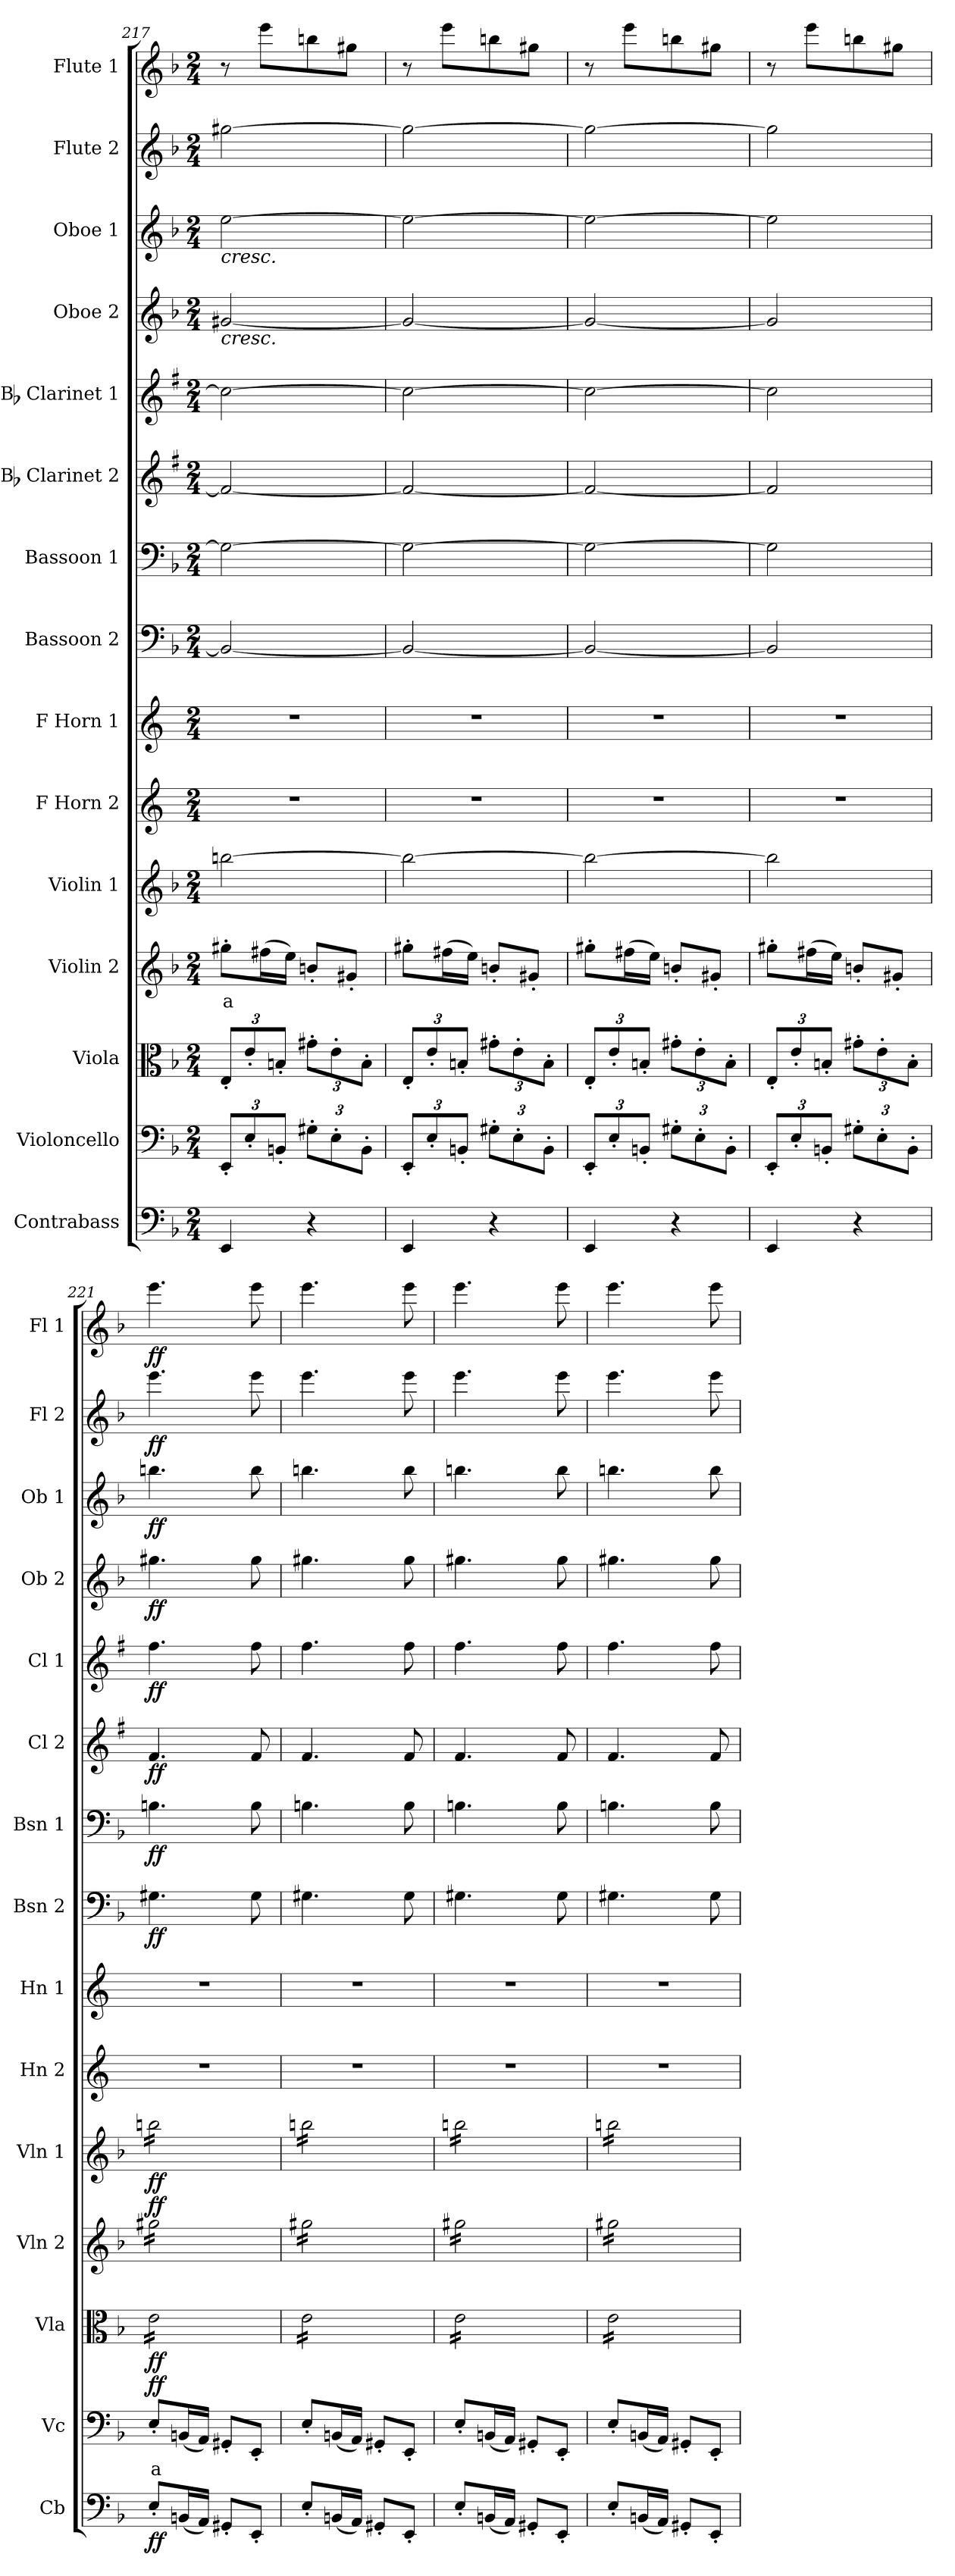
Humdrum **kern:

**kern	**dynam	**kern	**text	**dynam	**kern	**dynam	**kern	**text	**dynam	**kern	**dynam	**kern	**kern	**kern	**dynam	**kern	**dynam	**kern	**dynam	**kern	**dynam	**kern	**dynam	**kern	**dynam	**kern	**dynam	**kern	**dynam
*part15	*part15	*part14	*part14	*part14	*part13	*part13	*part12	*part12	*part12	*part11	*part11	*part10	*part9	*part8	*part8	*part7	*part7	*part6	*part6	*part5	*part5	*part4	*part4	*part3	*part3	*part2	*part2	*part1	*part1
*staff15	*staff15	*staff14	*staff14	*staff14	*staff13	*staff13	*staff12	*staff12	*staff12	*staff11	*staff11	*staff10	*staff9	*staff8	*staff8	*staff7	*staff7	*staff6	*staff6	*staff5	*staff5	*staff4	*staff4	*staff3	*staff3	*staff2	*staff2	*staff1	*staff1
*I"Contrabass	*	*I"Violoncello	*	*	*I"Viola	*	*I"Violin 2	*	*	*I"Violin 1	*	*I"F Horn 2	*I"F Horn 1	*I"Bassoon 2	*	*I"Bassoon 1	*	*I"Bb Clarinet 2	*	*I"Bb Clarinet 1	*	*I"Oboe 2	*	*I"Oboe 1	*	*I"Flute 2	*	*I"Flute 1	*
*I'Cb	*	*I'Vc	*	*	*I'Vla	*	*I'Vln 2	*	*	*I'Vln 1	*	*I'Hn 2	*I'Hn 1	*I'Bsn 2	*	*I'Bsn 1	*	*I'Cl 2	*	*I'Cl 1	*	*I'Ob 2	*	*I'Ob 1	*	*I'Fl 2	*	*I'Fl 1	*
!!LO:PB:g=z
*clefF4	*	*clefF4	*	*	*clefC3	*	*clefG2	*	*	*clefG2	*	*clefG2	*clefG2	*clefF4	*	*clefF4	*	*clefG2	*	*clefG2	*	*clefG2	*	*clefG2	*	*clefG2	*	*clefG2	*
*ITrd7c12	*	*	*	*	*	*	*	*	*	*	*	*ITrd4c7	*ITrd4c7	*	*	*	*	*ITrd1c2	*	*ITrd1c2	*	*	*	*	*	*	*	*	*
*k[b-]	*	*k[b-]	*	*	*k[b-]	*	*k[b-]	*	*	*k[b-]	*	*k[b-]	*k[b-]	*k[b-]	*	*k[b-]	*	*k[b-]	*	*k[b-]	*	*k[b-]	*	*k[b-]	*	*k[b-]	*	*k[b-]	*
*M2/4	*	*M2/4	*	*	*M2/4	*	*M2/4	*	*	*M2/4	*	*M2/4	*M2/4	*M2/4	*	*M2/4	*	*M2/4	*	*M2/4	*	*M2/4	*	*M2/4	*	*M2/4	*	*M2/4	*
*	*	*Xbrackettup	*	*	*Xbrackettup	*	*	*	*	*	*	*	*	*	*	*	*	*	*	*	*	*	*	*	*	*	*	*	*
=217	=217	=217	=217	=217	=217	=217	=217	=217	=217	=217	=217	=217	=217	=217	=217	=217	=217	=217	=217	=217	=217	=217	=217	=217	=217	=217	=217	=217	=217
!	!	!	!	!	!	!	!	!	!	!	!	!	!	!	!	!	!	!	!	!	!	!	!	!LO:TX:b:i:t=cresc.	!	!	!	!	!
!	!	!	!	!	!	!	!	!	!	!	!	!	!	!	!	!	!	!	!	!	!	!LO:TX:b:i:t=cresc.	!	!	!	!	!	!	!
!	!	!	!	!	!	!	!	!LO:LY:b:color=#FF0000	!	!	!	!	!	!	!	!	!	!	!	!	!	!	!	!	!	!	!	!	!
4EEE/	.	12EE'/L	.	.	12E'/L	.	8gg#X'\L	a	.	[2bbn\	.	2r	2r	2BB/_	.	2G#\_	.	2e/_	.	2b\_	.	[2g#X/	.	[2ee\	.	[2gg#X\	.	8r	.
.	.	12E'/	.	.	12e'/	.	.	.	.	.	.	.	.	.	.	.	.	.	.	.	.	.	.	.	.	.	.	.	.
.	.	.	.	.	.	.	(16ff#X\L	.	.	.	.	.	.	.	.	.	.	.	.	.	.	.	.	.	.	.	.	8eee\L	.
.	.	12BBn'/J	.	.	12Bn'/J	.	.	.	.	.	.	.	.	.	.	.	.	.	.	.	.	.	.	.	.	.	.	.	.
.	.	.	.	.	.	.	16ee\JJ)	.	.	.	.	.	.	.	.	.	.	.	.	.	.	.	.	.	.	.	.	.	.
4r	.	12G#X'\L	.	.	12g#X'\L	.	8bn'/L	.	.	.	.	.	.	.	.	.	.	.	.	.	.	.	.	.	.	.	.	8bbn\	.
.	.	12E'\	.	.	12e'\	.	.	.	.	.	.	.	.	.	.	.	.	.	.	.	.	.	.	.	.	.	.	.	.
.	.	.	.	.	.	.	8g#X'/J	.	.	.	.	.	.	.	.	.	.	.	.	.	.	.	.	.	.	.	.	8gg#X\J	.
.	.	12BB'\J	.	.	12B'\J	.	.	.	.	.	.	.	.	.	.	.	.	.	.	.	.	.	.	.	.	.	.	.	.
=218	=218	=218	=218	=218	=218	=218	=218	=218	=218	=218	=218	=218	=218	=218	=218	=218	=218	=218	=218	=218	=218	=218	=218	=218	=218	=218	=218	=218	=218
4EEE/	.	12EE'/L	.	.	12E'/L	.	8gg#X'\L	.	.	2bb\_	.	2r	2r	2BB/_	.	2G#\_	.	2e/_	.	2b\_	.	2g#/_	.	2ee\_	.	2gg#\_	.	8r	.
.	.	12E'/	.	.	12e'/	.	.	.	.	.	.	.	.	.	.	.	.	.	.	.	.	.	.	.	.	.	.	.	.
.	.	.	.	.	.	.	(16ff#X\L	.	.	.	.	.	.	.	.	.	.	.	.	.	.	.	.	.	.	.	.	8eee\L	.
.	.	12BBn'/J	.	.	12Bn'/J	.	.	.	.	.	.	.	.	.	.	.	.	.	.	.	.	.	.	.	.	.	.	.	.
.	.	.	.	.	.	.	16ee\JJ)	.	.	.	.	.	.	.	.	.	.	.	.	.	.	.	.	.	.	.	.	.	.
4r	.	12G#X'\L	.	.	12g#X'\L	.	8bn'/L	.	.	.	.	.	.	.	.	.	.	.	.	.	.	.	.	.	.	.	.	8bbn\	.
.	.	12E'\	.	.	12e'\	.	.	.	.	.	.	.	.	.	.	.	.	.	.	.	.	.	.	.	.	.	.	.	.
.	.	.	.	.	.	.	8g#X'/J	.	.	.	.	.	.	.	.	.	.	.	.	.	.	.	.	.	.	.	.	8gg#X\J	.
.	.	12BB'\J	.	.	12B'\J	.	.	.	.	.	.	.	.	.	.	.	.	.	.	.	.	.	.	.	.	.	.	.	.
=219	=219	=219	=219	=219	=219	=219	=219	=219	=219	=219	=219	=219	=219	=219	=219	=219	=219	=219	=219	=219	=219	=219	=219	=219	=219	=219	=219	=219	=219
4EEE/	.	12EE'/L	.	.	12E'/L	.	8gg#X'\L	.	.	2bb\_	.	2r	2r	2BB/_	.	2G#\_	.	2e/_	.	2b\_	.	2g#/_	.	2ee\_	.	2gg#\_	.	8r	.
.	.	12E'/	.	.	12e'/	.	.	.	.	.	.	.	.	.	.	.	.	.	.	.	.	.	.	.	.	.	.	.	.
.	.	.	.	.	.	.	(16ff#X\L	.	.	.	.	.	.	.	.	.	.	.	.	.	.	.	.	.	.	.	.	8eee\L	.
.	.	12BBn'/J	.	.	12Bn'/J	.	.	.	.	.	.	.	.	.	.	.	.	.	.	.	.	.	.	.	.	.	.	.	.
.	.	.	.	.	.	.	16ee\JJ)	.	.	.	.	.	.	.	.	.	.	.	.	.	.	.	.	.	.	.	.	.	.
4r	.	12G#X'\L	.	.	12g#X'\L	.	8bn'/L	.	.	.	.	.	.	.	.	.	.	.	.	.	.	.	.	.	.	.	.	8bbn\	.
.	.	12E'\	.	.	12e'\	.	.	.	.	.	.	.	.	.	.	.	.	.	.	.	.	.	.	.	.	.	.	.	.
.	.	.	.	.	.	.	8g#X'/J	.	.	.	.	.	.	.	.	.	.	.	.	.	.	.	.	.	.	.	.	8gg#X\J	.
.	.	12BB'\J	.	.	12B'\J	.	.	.	.	.	.	.	.	.	.	.	.	.	.	.	.	.	.	.	.	.	.	.	.
=220	=220	=220	=220	=220	=220	=220	=220	=220	=220	=220	=220	=220	=220	=220	=220	=220	=220	=220	=220	=220	=220	=220	=220	=220	=220	=220	=220	=220	=220
4EEE/	.	12EE'/L	.	.	12E'/L	.	8gg#X'\L	.	.	2bb\]	.	2r	2r	2BB/]	.	2G#\]	.	2e/]	.	2b\]	.	2g#/]	.	2ee\]	.	2gg#\]	.	8r	.
.	.	12E'/	.	.	12e'/	.	.	.	.	.	.	.	.	.	.	.	.	.	.	.	.	.	.	.	.	.	.	.	.
.	.	.	.	.	.	.	(16ff#X\L	.	.	.	.	.	.	.	.	.	.	.	.	.	.	.	.	.	.	.	.	8eee\L	.
.	.	12BBn'/J	.	.	12Bn'/J	.	.	.	.	.	.	.	.	.	.	.	.	.	.	.	.	.	.	.	.	.	.	.	.
.	.	.	.	.	.	.	16ee\JJ)	.	.	.	.	.	.	.	.	.	.	.	.	.	.	.	.	.	.	.	.	.	.
4r	.	12G#X'\L	.	.	12g#X'\L	.	8bn'/L	.	.	.	.	.	.	.	.	.	.	.	.	.	.	.	.	.	.	.	.	8bbn\	.
.	.	12E'\	.	.	12e'\	.	.	.	.	.	.	.	.	.	.	.	.	.	.	.	.	.	.	.	.	.	.	.	.
.	.	.	.	.	.	.	8g#X'/J	.	.	.	.	.	.	.	.	.	.	.	.	.	.	.	.	.	.	.	.	8gg#X\J	.
.	.	12BB'\J	.	.	12B'\J	.	.	.	.	.	.	.	.	.	.	.	.	.	.	.	.	.	.	.	.	.	.	.	.
=221	=221	=221	=221	=221	=221	=221	=221	=221	=221	=221	=221	=221	=221	=221	=221	=221	=221	=221	=221	=221	=221	=221	=221	=221	=221	=221	=221	=221	=221
!	!LO:DY:b	!	!LO:LY:b:color=#FF0000	!LO:DY:b	!	!LO:DY:b	!	!	!LO:DY:b	!	!LO:DY:b	!	!	!	!LO:DY:b	!	!LO:DY:b	!	!LO:DY:b	!	!LO:DY:b	!	!LO:DY:b	!	!LO:DY:b	!	!LO:DY:b	!	!LO:DY:b
*	*	*	*	*	*tremolo	*	*	*	*	*	*	*	*	*	*	*	*	*	*	*	*	*	*	*	*	*	*	*	*
*	*	*	*	*	*	*	*tremolo	*	*	*	*	*	*	*	*	*	*	*	*	*	*	*	*	*	*	*	*	*	*
*	*	*	*	*	*	*	*	*	*	*tremolo	*	*	*	*	*	*	*	*	*	*	*	*	*	*	*	*	*	*	*
8EE'/L	ff	8E'/L	a	ff	16e\LL	ff	16gg#X\LL	.	ff	16bbn\LL	ff	2r	2r	4.G#X\	ff	4.Bn\	ff	4.e/	ff	4.ee\	ff	4.gg#X\	ff	4.bbn\	ff	4.eee\	ff	4.eee\	ff
.	.	.	.	.	16e\	.	16gg#X\	.	.	16bbn\	.	.	.	.	.	.	.	.	.	.	.	.	.	.	.	.	.	.	.
(16BBBn/L	.	(16BBn/L	.	.	16e\	.	16gg#X\	.	.	16bbn\	.	.	.	.	.	.	.	.	.	.	.	.	.	.	.	.	.	.	.
16AAA/JJ)	.	16AA/JJ)	.	.	16e\	.	16gg#X\	.	.	16bbn\	.	.	.	.	.	.	.	.	.	.	.	.	.	.	.	.	.	.	.
8GGG#X'/L	.	8GG#X'/L	.	.	16e\	.	16gg#X\	.	.	16bbn\	.	.	.	.	.	.	.	.	.	.	.	.	.	.	.	.	.	.	.
.	.	.	.	.	16e\	.	16gg#X\	.	.	16bbn\	.	.	.	.	.	.	.	.	.	.	.	.	.	.	.	.	.	.	.
8EEE'/J	.	8EE'/J	.	.	16e\	.	16gg#X\	.	.	16bbn\	.	.	.	8G#\	.	8B\	.	8e/	.	8ee\	.	8gg#\	.	8bb\	.	8eee\	.	8eee\	.
.	.	.	.	.	16e\JJ	.	16gg#X\JJ	.	.	16bbn\JJ	.	.	.	.	.	.	.	.	.	.	.	.	.	.	.	.	.	.	.
=222	=222	=222	=222	=222	=222	=222	=222	=222	=222	=222	=222	=222	=222	=222	=222	=222	=222	=222	=222	=222	=222	=222	=222	=222	=222	=222	=222	=222	=222
8EE'/L	.	8E'/L	.	.	16e\LL	.	16gg#X\LL	.	.	16bbn\LL	.	2r	2r	4.G#X\	.	4.Bn\	.	4.e/	.	4.ee\	.	4.gg#X\	.	4.bbn\	.	4.eee\	.	4.eee\	.
.	.	.	.	.	16e\	.	16gg#X\	.	.	16bbn\	.	.	.	.	.	.	.	.	.	.	.	.	.	.	.	.	.	.	.
(16BBBn/L	.	(16BBn/L	.	.	16e\	.	16gg#X\	.	.	16bbn\	.	.	.	.	.	.	.	.	.	.	.	.	.	.	.	.	.	.	.
16AAA/JJ)	.	16AA/JJ)	.	.	16e\	.	16gg#X\	.	.	16bbn\	.	.	.	.	.	.	.	.	.	.	.	.	.	.	.	.	.	.	.
8GGG#X'/L	.	8GG#X'/L	.	.	16e\	.	16gg#X\	.	.	16bbn\	.	.	.	.	.	.	.	.	.	.	.	.	.	.	.	.	.	.	.
.	.	.	.	.	16e\	.	16gg#X\	.	.	16bbn\	.	.	.	.	.	.	.	.	.	.	.	.	.	.	.	.	.	.	.
8EEE'/J	.	8EE'/J	.	.	16e\	.	16gg#X\	.	.	16bbn\	.	.	.	8G#\	.	8B\	.	8e/	.	8ee\	.	8gg#\	.	8bb\	.	8eee\	.	8eee\	.
.	.	.	.	.	16e\JJ	.	16gg#X\JJ	.	.	16bbn\JJ	.	.	.	.	.	.	.	.	.	.	.	.	.	.	.	.	.	.	.
=223	=223	=223	=223	=223	=223	=223	=223	=223	=223	=223	=223	=223	=223	=223	=223	=223	=223	=223	=223	=223	=223	=223	=223	=223	=223	=223	=223	=223	=223
8EE'/L	.	8E'/L	.	.	16e\LL	.	16gg#X\LL	.	.	16bbn\LL	.	2r	2r	4.G#X\	.	4.Bn\	.	4.e/	.	4.ee\	.	4.gg#X\	.	4.bbn\	.	4.eee\	.	4.eee\	.
.	.	.	.	.	16e\	.	16gg#X\	.	.	16bbn\	.	.	.	.	.	.	.	.	.	.	.	.	.	.	.	.	.	.	.
(16BBBn/L	.	(16BBn/L	.	.	16e\	.	16gg#X\	.	.	16bbn\	.	.	.	.	.	.	.	.	.	.	.	.	.	.	.	.	.	.	.
16AAA/JJ)	.	16AA/JJ)	.	.	16e\	.	16gg#X\	.	.	16bbn\	.	.	.	.	.	.	.	.	.	.	.	.	.	.	.	.	.	.	.
8GGG#X'/L	.	8GG#X'/L	.	.	16e\	.	16gg#X\	.	.	16bbn\	.	.	.	.	.	.	.	.	.	.	.	.	.	.	.	.	.	.	.
.	.	.	.	.	16e\	.	16gg#X\	.	.	16bbn\	.	.	.	.	.	.	.	.	.	.	.	.	.	.	.	.	.	.	.
8EEE'/J	.	8EE'/J	.	.	16e\	.	16gg#X\	.	.	16bbn\	.	.	.	8G#\	.	8B\	.	8e/	.	8ee\	.	8gg#\	.	8bb\	.	8eee\	.	8eee\	.
.	.	.	.	.	16e\JJ	.	16gg#X\JJ	.	.	16bbn\JJ	.	.	.	.	.	.	.	.	.	.	.	.	.	.	.	.	.	.	.
=224	=224	=224	=224	=224	=224	=224	=224	=224	=224	=224	=224	=224	=224	=224	=224	=224	=224	=224	=224	=224	=224	=224	=224	=224	=224	=224	=224	=224	=224
8EE'/L	.	8E'/L	.	.	16e\LL	.	16gg#X\LL	.	.	16bbn\LL	.	2r	2r	4.G#X\	.	4.Bn\	.	4.e/	.	4.ee\	.	4.gg#X\	.	4.bbn\	.	4.eee\	.	4.eee\	.
.	.	.	.	.	16e\	.	16gg#X\	.	.	16bbn\	.	.	.	.	.	.	.	.	.	.	.	.	.	.	.	.	.	.	.
(16BBBn/L	.	(16BBn/L	.	.	16e\	.	16gg#X\	.	.	16bbn\	.	.	.	.	.	.	.	.	.	.	.	.	.	.	.	.	.	.	.
16AAA/JJ)	.	16AA/JJ)	.	.	16e\	.	16gg#X\	.	.	16bbn\	.	.	.	.	.	.	.	.	.	.	.	.	.	.	.	.	.	.	.
8GGG#X'/L	.	8GG#X'/L	.	.	16e\	.	16gg#X\	.	.	16bbn\	.	.	.	.	.	.	.	.	.	.	.	.	.	.	.	.	.	.	.
.	.	.	.	.	16e\	.	16gg#X\	.	.	16bbn\	.	.	.	.	.	.	.	.	.	.	.	.	.	.	.	.	.	.	.
8EEE'/J	.	8EE'/J	.	.	16e\	.	16gg#X\	.	.	16bbn\	.	.	.	8G#\	.	8B\	.	8e/	.	8ee\	.	8gg#\	.	8bb\	.	8eee\	.	8eee\	.
.	.	.	.	.	16e\JJ	.	16gg#X\JJ	.	.	16bbn\JJ	.	.	.	.	.	.	.	.	.	.	.	.	.	.	.	.	.	.	.
*	*	*	*	*	*	*	*	*	*	*Xtremolo	*	*	*	*	*	*	*	*	*	*	*	*	*	*	*	*	*	*	*
*	*	*	*	*	*	*	*Xtremolo	*	*	*	*	*	*	*	*	*	*	*	*	*	*	*	*	*	*	*	*	*	*
*	*	*	*	*	*Xtremolo	*	*	*	*	*	*	*	*	*	*	*	*	*	*	*	*	*	*	*	*	*	*	*	*
=	=	=	=	=	=	=	=	=	=	=	=	=	=	=	=	=	=	=	=	=	=	=	=	=	=	=	=	=	=
*-	*-	*-	*-	*-	*-	*-	*-	*-	*-	*-	*-	*-	*-	*-	*-	*-	*-	*-	*-	*-	*-	*-	*-	*-	*-	*-	*-	*-	*-
